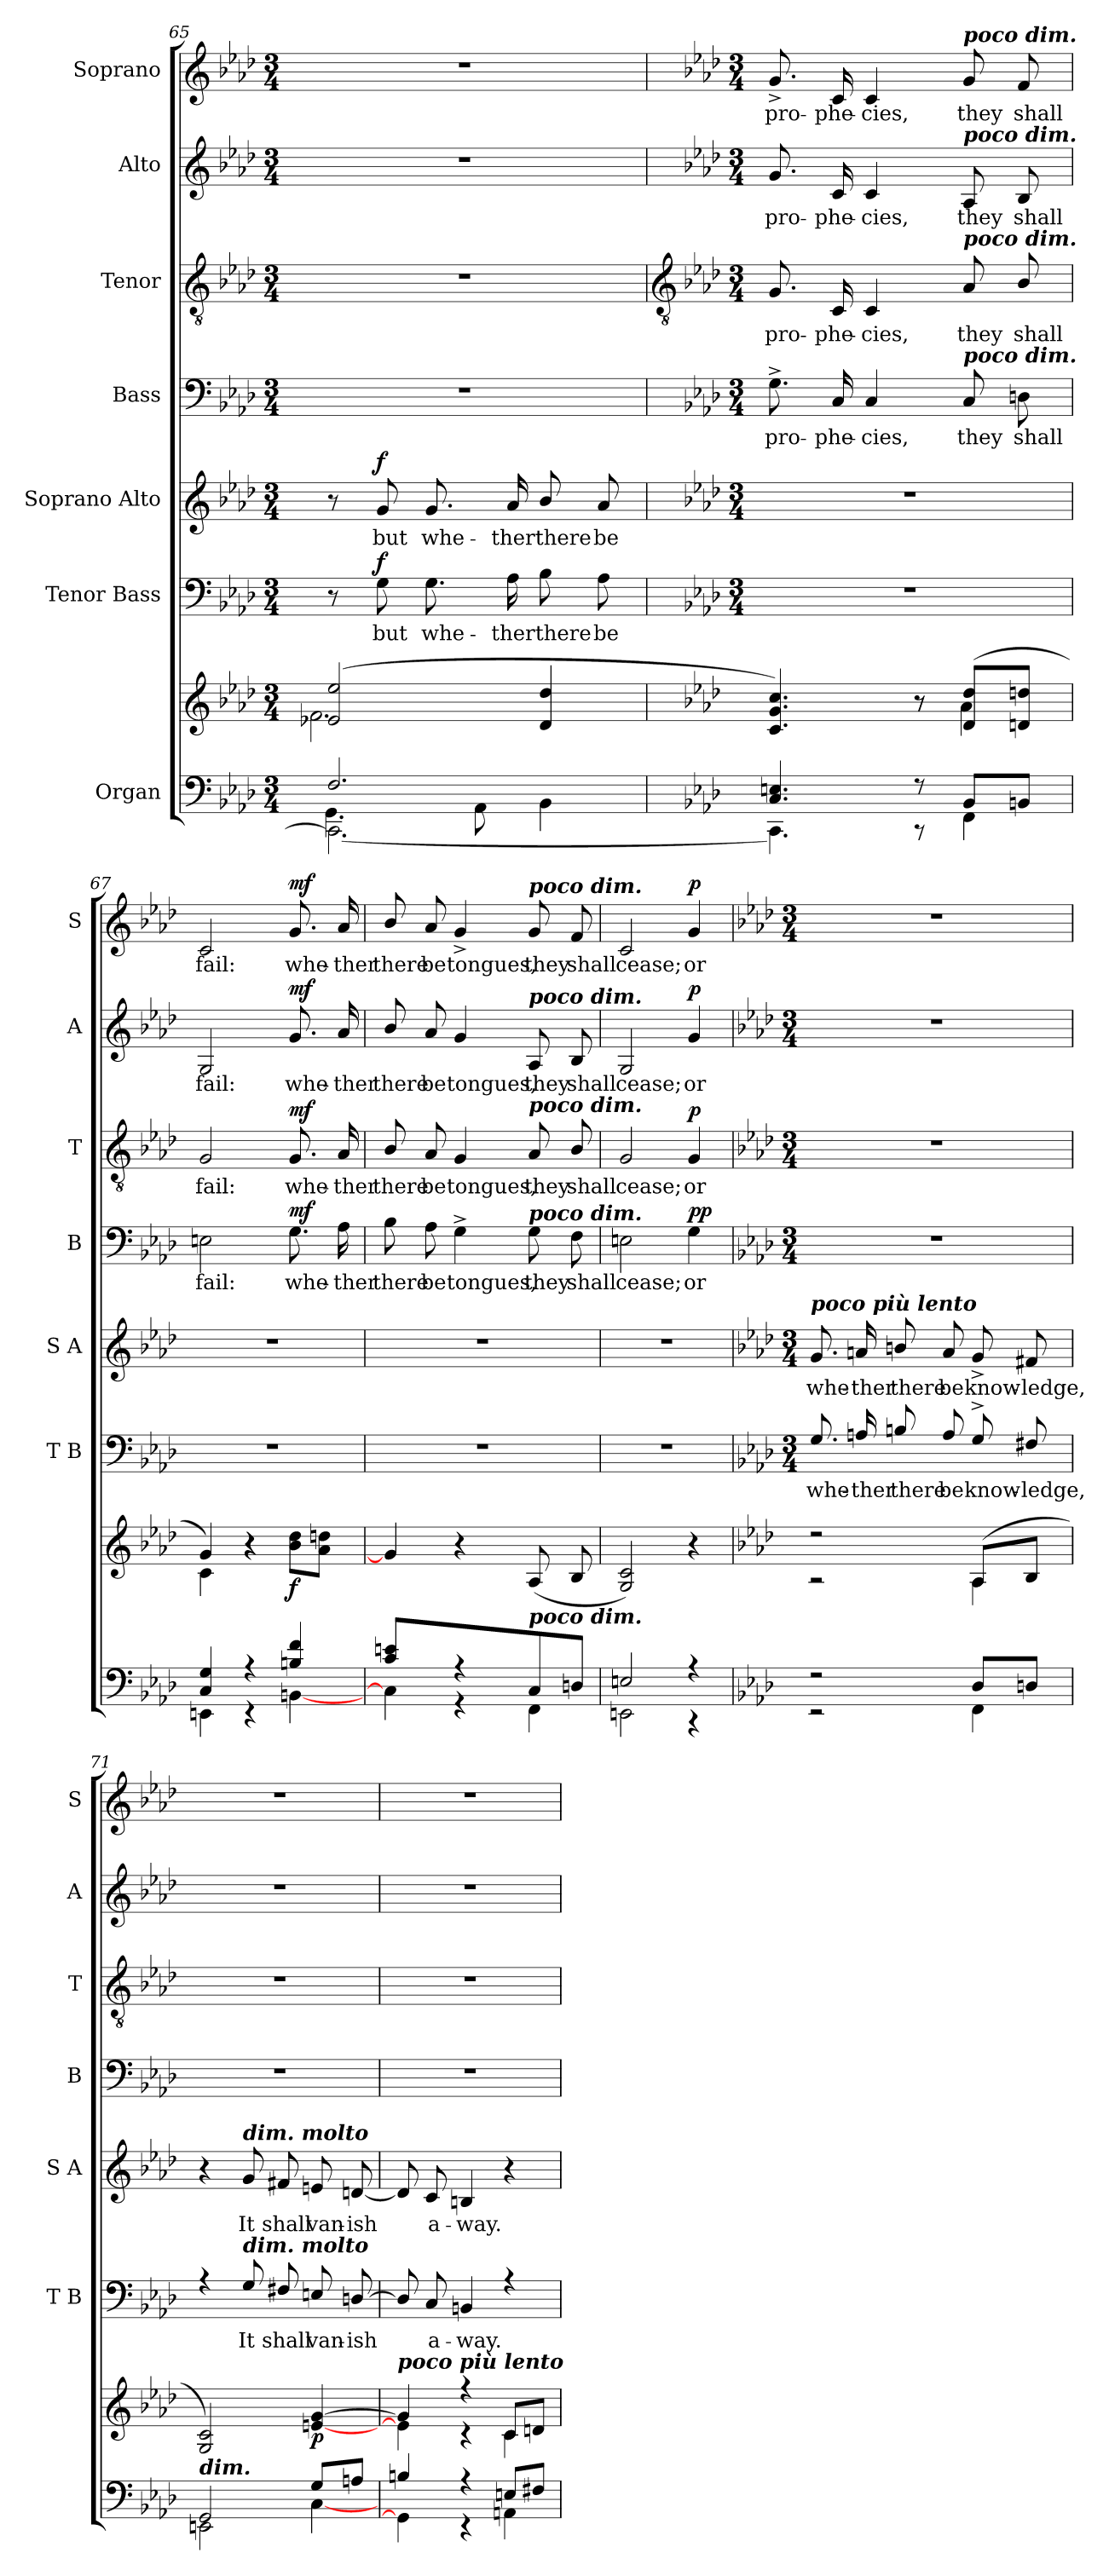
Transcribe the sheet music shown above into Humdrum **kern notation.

**kern	**kern	**dynam	**kern	**text	**dynam	**kern	**text	**dynam	**kern	**text	**dynam	**kern	**text	**dynam	**kern	**text	**dynam	**kern	**text	**dynam
*part7	*part7	*part7	*part6	*part6	*part6	*part5	*part5	*part5	*part4	*part4	*part4	*part3	*part3	*part3	*part2	*part2	*part2	*part1	*part1	*part1
*staff8	*staff7	*staff7/8	*staff6	*staff6	*staff6	*staff5	*staff5	*staff5	*staff4	*staff4	*staff4	*staff3	*staff3	*staff3	*staff2	*staff2	*staff2	*staff1	*staff1	*staff1
*I"Organ	*	*	*I"Tenor Bass	*	*	*I"Soprano Alto	*	*	*I"Bass	*	*	*I"Tenor	*	*	*I"Alto	*	*	*I"Soprano	*	*
*	*	*	*I'T B	*	*	*I'S A	*	*	*I'B	*	*	*I'T	*	*	*I'A	*	*	*I'S	*	*
*clefF4	*clefG2	*	*clefF4	*	*	*clefG2	*	*	*clefF4	*	*	*clefGv2	*	*	*clefG2	*	*	*clefG2	*	*
*k[b-e-a-d-]	*k[b-e-a-d-]	*	*k[b-e-a-d-]	*	*	*k[b-e-a-d-]	*	*	*k[b-e-a-d-]	*	*	*k[b-e-a-d-]	*	*	*k[b-e-a-d-]	*	*	*k[b-e-a-d-]	*	*
*A-:	*A-:	*	*A-:	*	*	*A-:	*	*	*A-:	*	*	*A-:	*	*	*A-:	*	*	*A-:	*	*
*M3/4	*M3/4	*	*M3/4	*	*	*M3/4	*	*	*M3/4	*	*	*M3/4	*	*	*M3/4	*	*	*M3/4	*	*
=65	=65	=65	=65	=65	=65	=65	=65	=65	=65	=65	=65	=65	=65	=65	=65	=65	=65	=65	=65	=65
*^	*^	*	*	*	*	*	*	*	*	*	*	*	*	*	*	*	*	*	*	*
*	*^	*	*^	*	*	*	*	*	*	*	*	*	*	*	*	*	*	*	*	*	*	*
!	!	!	!	!	!LO:N:vis=1	!	!	!	!	!	!	!	!	!	!	!	!	!	!	!	!	!	!	!
2.F/	2.CC\_	4.GG\	(>2e-X/ 2ee-/	2.f\	2.ryy	.	8r	.	.	8r	.	.	2.r	.	.	2.r	.	.	2.r	.	.	2.r	.	.
!	!	!	!	!	!	!	!	!LO:LY:b	!LO:DY:b	!	!LO:LY:b	!LO:DY:b	!	!	!	!	!	!	!	!	!	!	!	!
.	.	.	.	.	.	.	8G	but	f	8g	but	f	.	.	.	.	.	.	.	.	.	.	.	.
!	!	!	!	!	!	!	!	!LO:LY:b	!	!	!LO:LY:b	!	!	!	!	!	!	!	!	!	!	!	!	!
.	.	.	.	.	.	.	8.G	whe-	.	8.g	whe-	.	.	.	.	.	.	.	.	.	.	.	.	.
.	.	8AA-\	.	.	.	.	.	.	.	.	.	.	.	.	.	.	.	.	.	.	.	.	.	.
!	!	!	!	!	!	!	!	!LO:LY:b	!	!	!LO:LY:b	!	!	!	!	!	!	!	!	!	!	!	!	!
.	.	.	.	.	.	.	16A-	-ther	.	16a-	-ther	.	.	.	.	.	.	.	.	.	.	.	.	.
!	!	!	!	!	!	!	!	!LO:LY:b	!	!	!LO:LY:b	!	!	!	!	!	!	!	!	!	!	!	!	!
.	.	4BB-\	4d-/ 4dd-/	.	.	.	8B-	there	.	8b-/	there	.	.	.	.	.	.	.	.	.	.	.	.	.
!	!	!	!	!	!	!	!	!LO:LY:b	!	!	!LO:LY:b	!	!	!	!	!	!	!	!	!	!	!	!	!
.	.	.	.	.	.	.	8A-	be	.	8a-	be	.	.	.	.	.	.	.	.	.	.	.	.	.
!!LO:LB:g=z
=66	=66	=66	=66	=66	=66	=66	=66	=66	=66	=66	=66	=66	=66	=66	=66	=66	=66	=66	=66	=66	=66	=66	=66	=66
*	*	*	*	*	*	*	*	*	*	*	*	*	*	*	*	*clefGv2	*	*	*	*	*	*	*	*
*	*	*	*	*	*	*	*	*	*	*	*	*	*k[b-e-a-d-]	*	*	*k[b-e-a-d-]	*	*	*k[b-e-a-d-]	*	*	*k[b-e-a-d-]	*	*
*	*	*	*	*	*	*	*	*	*	*	*	*	*A-:	*	*	*A-:	*	*	*A-:	*	*	*A-:	*	*
*	*	*	*	*	*	*	*M3/4	*	*	*M3/4	*	*	*M3/4	*	*	*M3/4	*	*	*M3/4	*	*	*M3/4	*	*
!	!	!	!	!	!LO:N:vis=1	!	!	!	!	!	!	!	!	!LO:LY:b	!	!	!LO:LY:b	!	!	!LO:LY:b	!	!	!LO:LY:b	!
4.C/ 4.En/	4.CC\]	2ryy	4.c/ 4.g/ 4.cc/)	4ryy	2.ryy	.	2.r	.	.	2.r	.	.	8.G^	pro-	.	8.G	pro-	.	8.g	pro-	.	8.g^	pro-	.
!	!	!	!	!	!	!	!	!	!	!	!	!	!	!LO:LY:b	!	!	!LO:LY:b	!	!	!LO:LY:b	!	!	!LO:LY:b	!
.	.	.	.	.	.	.	.	.	.	.	.	.	16C	-phe-	.	16C	-phe-	.	16c	-phe-	.	16c	-phe-	.
!	!	!	!	!	!	!	!	!	!	!	!	!	!	!LO:LY:b	!	!	!LO:LY:b	!	!	!LO:LY:b	!	!	!LO:LY:b	!
.	.	.	.	8ryy	.	.	.	.	.	.	.	.	4C	-cies,	.	4C	-cies,	.	4c	-cies,	.	4c	-cies,	.
8r	8r	.	8r	8r	.	.	.	.	.	.	.	.	.	.	.	.	.	.	.	.	.	.	.	.
!	!	!	!	!	!	!	!	!	!	!	!	!	!	!	!	!	!	!	!	!	!	!LO:TX:a:Bi:t=poco dim.	!	!
!	!	!	!	!	!	!	!	!	!	!	!	!	!	!	!	!	!	!	!LO:TX:a:Bi:t=poco dim.	!	!	!	!	!
!	!	!	!	!	!	!	!	!	!	!	!	!	!	!	!	!LO:TX:a:Bi:t=poco dim.	!	!	!	!	!	!	!	!
!	!	!	!	!	!	!	!	!	!	!	!	!	!LO:TX:a:Bi:t=poco dim.	!	!	!	!	!	!	!	!	!	!	!
!	!	!	!	!	!	!	!	!	!	!	!	!	!	!LO:LY:b	!	!	!LO:LY:b	!	!	!LO:LY:b	!	!	!LO:LY:b	!
8BB-/L	(>4FF\	4ryy	(>8d-/ 8dd-/L	4a-\	.	.	.	.	.	.	.	.	8C	they	.	8A-	they	.	8A-	they	.	8g	they	.
!	!	!	!	!	!	!	!	!	!	!	!	!	!	!LO:LY:b	!	!	!LO:LY:b	!	!	!LO:LY:b	!	!	!LO:LY:b	!
8BBn/J	.	.	8dn/ 8ddn/J	.	.	.	.	.	.	.	.	.	8Dn	shall	.	8B-/	shall	.	8B-	shall	.	8f	shall	.
=67	=67	=67	=67	=67	=67	=67	=67	=67	=67	=67	=67	=67	=67	=67	=67	=67	=67	=67	=67	=67	=67	=67	=67	=67
!	!	!	!	!	!LO:N:vis=1	!	!	!	!	!	!	!	!	!LO:LY:b	!	!	!LO:LY:b	!	!	!LO:LY:b	!	!	!LO:LY:b	!
4C/ 4G/	4EEn\	2ryy	4g/)	4c\	2.ryy	.	2.r	.	.	2.r	.	.	2En	fail:	.	2G	fail:	.	2G	fail:	.	2c	fail:	.
4r	4r	.	4r	4r	.	.	.	.	.	.	.	.	.	.	.	.	.	.	.	.	.	.	.	.
!	!	!	!	!	!	!LO:DY:b	!	!	!	!	!	!	!	!LO:LY:b	!LO:DY:b	!	!LO:LY:b	!LO:DY:b	!	!LO:LY:b	!LO:DY:b	!	!LO:LY:b	!LO:DY:b
4Bn/ 4f/	[4BBn\	4ryy	8b-\ 8dd-\L	4ryy	.	f	.	.	.	.	.	.	8.G	whe-	mf	8.G	whe-	mf	8.g	whe-	mf	8.g	whe-	mf
.	.	.	8a-\ 8ddn\J)	.	.	.	.	.	.	.	.	.	.	.	.	.	.	.	.	.	.	.	.	.
!	!	!	!	!	!	!	!	!	!	!	!	!	!	!LO:LY:b	!	!	!LO:LY:b	!	!	!LO:LY:b	!	!	!LO:LY:b	!
.	.	.	.	.	.	.	.	.	.	.	.	.	16A-	-ther	.	16A-	-ther	.	16a-	-ther	.	16a-	-ther	.
*	*v	*v	*	*	*	*	*	*	*	*	*	*	*	*	*	*	*	*	*	*	*	*	*	*
*	*	*	*v	*v	*	*	*	*	*	*	*	*	*	*	*	*	*	*	*	*	*	*	*
!!LO:LB:g=z
=68	=68	=68	=68	=68	=68	=68	=68	=68	=68	=68	=68	=68	=68	=68	=68	=68	=68	=68	=68	=68	=68	=68
!	!	!	!	!	!	!	!	!	!	!	!	!LO:LY:b	!	!	!LO:LY:b	!	!	!LO:LY:b	!	!	!LO:LY:b	!
4c/ 4en/	4C\]	4g/]	2ryy	.	2.r	.	.	2.r	.	.	8B-	there	.	8B-/	there	.	8b-/	there	.	8b-/	there	.
!	!	!	!	!	!	!	!	!	!	!	!	!LO:LY:b	!	!	!LO:LY:b	!	!	!LO:LY:b	!	!	!LO:LY:b	!
.	.	.	.	.	.	.	.	.	.	.	8A-	be	.	8A-	be	.	8a-	be	.	8a-	be	.
!	!	!	!	!	!	!	!	!	!	!	!	!LO:LY:b	!	!	!LO:LY:b	!	!	!LO:LY:b	!	!	!LO:LY:b	!
4r	4r	4r	.	.	.	.	.	.	.	.	4G^	tongues,	.	4G	tongues,	.	4g	tongues,	.	4g^	tongues,	.
!	!	!	!	!	!	!	!	!	!	!	!	!	!	!	!	!	!	!	!	!LO:TX:a:Bi:t=poco dim.	!	!
!	!	!	!	!	!	!	!	!	!	!	!	!	!	!	!	!	!LO:TX:a:Bi:t=poco dim.	!	!	!	!	!
!	!	!	!	!	!	!	!	!	!	!	!	!	!	!LO:TX:a:Bi:t=poco dim.	!	!	!	!	!	!	!	!
!	!	!	!	!	!	!	!	!	!	!	!LO:TX:a:Bi:t=poco dim.	!	!	!	!	!	!	!	!	!	!	!
!LO:TX:a:Bi:t=poco dim.	!	!	!	!	!	!	!	!	!	!	!	!	!	!	!	!	!	!	!	!	!	!
!	!	!	!	!	!	!	!	!	!	!	!	!LO:LY:b	!	!	!LO:LY:b	!	!	!LO:LY:b	!	!	!LO:LY:b	!
8C/	4FF\	(>8A-/L	4ryy	.	.	.	.	.	.	.	8G	they	.	8A-	they	.	8A-	they	.	8g	they	.
!	!	!	!	!	!	!	!	!	!	!	!	!LO:LY:b	!	!	!LO:LY:b	!	!	!LO:LY:b	!	!	!LO:LY:b	!
8Dn/J	.	8B-/	.	.	.	.	.	.	.	.	8F	shall	.	8B-/	shall	.	8B-	shall	.	8f	shall	.
=69	=69	=69	=69	=69	=69	=69	=69	=69	=69	=69	=69	=69	=69	=69	=69	=69	=69	=69	=69	=69	=69	=69
!	!	!	!	!	!	!	!	!	!	!	!	!LO:LY:b	!	!	!LO:LY:b	!	!	!LO:LY:b	!	!	!LO:LY:b	!
2En/	2EEn\	2G/ 2c/)	2ryy	.	2.r	.	.	2.r	.	.	2En	cease;	.	2G	cease;	.	2G	cease;	.	2c	cease;	.
!	!	!	!	!	!	!	!	!	!	!	!	!LO:LY:b	!LO:DY:b	!	!LO:LY:b	!	!	!LO:LY:b	!	!	!LO:LY:b	!
!	!	!	!	!	!	!	!	!	!	!	!	!	!LO:DY:n=1:b	!	!	!LO:DY:b	!	!	!LO:DY:b	!	!	!LO:DY:b
4r	4r	4r	4ryy	.	.	.	.	.	.	.	4G	or	p p	4G	or	p	4g	or	p	4g	or	p
!!LO:LB:g=z
=70	=70	=70	=70	=70	=70	=70	=70	=70	=70	=70	=70	=70	=70	=70	=70	=70	=70	=70	=70	=70	=70	=70
*	*	*	*	*	*k[b-e-a-d-]	*	*	*k[b-e-a-d-]	*	*	*	*	*	*	*	*	*	*	*	*	*	*
*	*	*	*	*	*A-:	*	*	*A-:	*	*	*	*	*	*	*	*	*	*	*	*	*	*
*	*	*	*	*	*M3/4	*	*	*M3/4	*	*	*M3/4	*	*	*M3/4	*	*	*M3/4	*	*	*M3/4	*	*
*	*	*	*	*	*^	*	*	*	*	*	*	*	*	*	*	*	*	*	*	*	*	*
!	!	!	!	!	!	!	!	!	!LO:TX:a:Bi:t=poco più lento	!	!	!	!	!	!	!	!	!	!	!	!	!	!
!	!	!	!	!	!	!LO:N:vis=1	!LO:LY:b	!	!	!LO:LY:b	!	!	!	!	!	!	!	!	!	!	!	!	!
2r	2r	2r	2r	.	8.G	2.ryy	whe-	.	8.g	whe-	.	2.r	.	.	2.r	.	.	2.r	.	.	2.r	.	.
!	!	!	!	!	!	!	!LO:LY:b	!	!	!LO:LY:b	!	!	!	!	!	!	!	!	!	!	!	!	!
.	.	.	.	.	16An	.	-ther	.	16an	-ther	.	.	.	.	.	.	.	.	.	.	.	.	.
!	!	!	!	!	!	!	!LO:LY:b	!	!	!LO:LY:b	!	!	!	!	!	!	!	!	!	!	!	!	!
.	.	.	.	.	8Bn	.	there	.	8bn/	there	.	.	.	.	.	.	.	.	.	.	.	.	.
!	!	!	!	!	!	!	!LO:LY:b	!	!	!LO:LY:b	!	!	!	!	!	!	!	!	!	!	!	!	!
.	.	.	.	.	8A	.	be	.	8a	be	.	.	.	.	.	.	.	.	.	.	.	.	.
!	!	!	!	!	!	!	!LO:LY:b	!	!	!LO:LY:b	!	!	!	!	!	!	!	!	!	!	!	!	!
8D-/L	4FF\	(>8A-/L	4A-\	.	8G^	.	know-	.	8g^	know-	.	.	.	.	.	.	.	.	.	.	.	.	.
!	!	!	!	!	!	!	!LO:LY:b	!	!	!LO:LY:b	!	!	!	!	!	!	!	!	!	!	!	!	!
8Dn/J	.	8B-/J	.	.	8F#X	.	-ledge,	.	8f#X	-ledge,	.	.	.	.	.	.	.	.	.	.	.	.	.
=71	=71	=71	=71	=71	=71	=71	=71	=71	=71	=71	=71	=71	=71	=71	=71	=71	=71	=71	=71	=71	=71	=71	=71
!LO:TX:a:Bi:t=dim.	!	!	!	!	!	!	!	!	!	!	!	!	!	!	!	!	!	!	!	!	!	!	!
!	!	!	!	!	!	!LO:N:vis=1	!	!	!	!	!	!	!	!	!	!	!	!	!	!	!	!	!
2GG/	2EEn\	2G/ 2c/)	2ryy	.	4r	2.ryy	.	.	4r	.	.	2.r	.	.	2.r	.	.	2.r	.	.	2.r	.	.
!	!	!	!	!	!	!	!	!	!LO:TX:a:Bi:t=dim. molto	!	!	!	!	!	!	!	!	!	!	!	!	!	!
!	!	!	!	!	!LO:TX:a:Bi:t=dim. molto	!	!	!	!	!	!	!	!	!	!	!	!	!	!	!	!	!	!
!	!	!	!	!	!	!	!LO:LY:b	!	!	!LO:LY:b	!	!	!	!	!	!	!	!	!	!	!	!	!
.	.	.	.	.	8G	.	It	.	8g	It	.	.	.	.	.	.	.	.	.	.	.	.	.
!	!	!	!	!	!	!	!LO:LY:b	!	!	!LO:LY:b	!	!	!	!	!	!	!	!	!	!	!	!	!
.	.	.	.	.	8F#X	.	shall	.	8f#X	shall	.	.	.	.	.	.	.	.	.	.	.	.	.
!	!	!	!	!LO:DY:b	!	!	!LO:LY:b	!	!	!LO:LY:b	!	!	!	!	!	!	!	!	!	!	!	!	!
8G/L	[4C\	[4en/ [4g/	4ryy	p	8En	.	van-	.	8en	van-	.	.	.	.	.	.	.	.	.	.	.	.	.
!	!	!	!	!	!	!	!LO:LY:b	!	!	!LO:LY:b	!	!	!	!	!	!	!	!	!	!	!	!	!
8An/J	.	.	.	.	[8Dn/	.	-ish	.	[8dn	-ish	.	.	.	.	.	.	.	.	.	.	.	.	.
!!LO:LB:g=z
=72	=72	=72	=72	=72	=72	=72	=72	=72	=72	=72	=72	=72	=72	=72	=72	=72	=72	=72	=72	=72	=72	=72	=72
!	!	!LO:TX:a:Bi:t=poco più lento	!	!	!	!	!	!	!	!	!	!	!	!	!	!	!	!	!	!	!	!	!
!	!	!	!	!	!	!LO:N:vis=1	!	!	!	!	!	!	!	!	!	!	!	!	!	!	!	!	!
4Bn/	4GG\]	4g/]	4e-\]	.	8D/]	2.ryy	.	.	8d]	.	.	2.r	.	.	2.r	.	.	2.r	.	.	2.r	.	.
!	!	!	!	!	!	!	!LO:LY:b	!	!	!LO:LY:b	!	!	!	!	!	!	!	!	!	!	!	!	!
.	.	.	.	.	8C	.	a-	.	8c	a-	.	.	.	.	.	.	.	.	.	.	.	.	.
!	!	!	!	!	!	!	!LO:LY:b	!	!	!LO:LY:b	!	!	!	!	!	!	!	!	!	!	!	!	!
4r	4r	4r	4r	.	4BBn	.	-way.	.	4Bn	-way.	.	.	.	.	.	.	.	.	.	.	.	.	.
8En/L	4AAn\	8c/L	4c\	.	4r	.	.	.	4r	.	.	.	.	.	.	.	.	.	.	.	.	.	.
8F#X/J	.	8dn/J	.	.	.	.	.	.	.	.	.	.	.	.	.	.	.	.	.	.	.	.	.
*v	*v	*	*	*	*v	*v	*	*	*	*	*	*	*	*	*	*	*	*	*	*	*	*	*
*	*v	*v	*	*	*	*	*	*	*	*	*	*	*	*	*	*	*	*	*	*	*
=	=	=	=	=	=	=	=	=	=	=	=	=	=	=	=	=	=	=	=	=
*-	*-	*-	*-	*-	*-	*-	*-	*-	*-	*-	*-	*-	*-	*-	*-	*-	*-	*-	*-	*-
